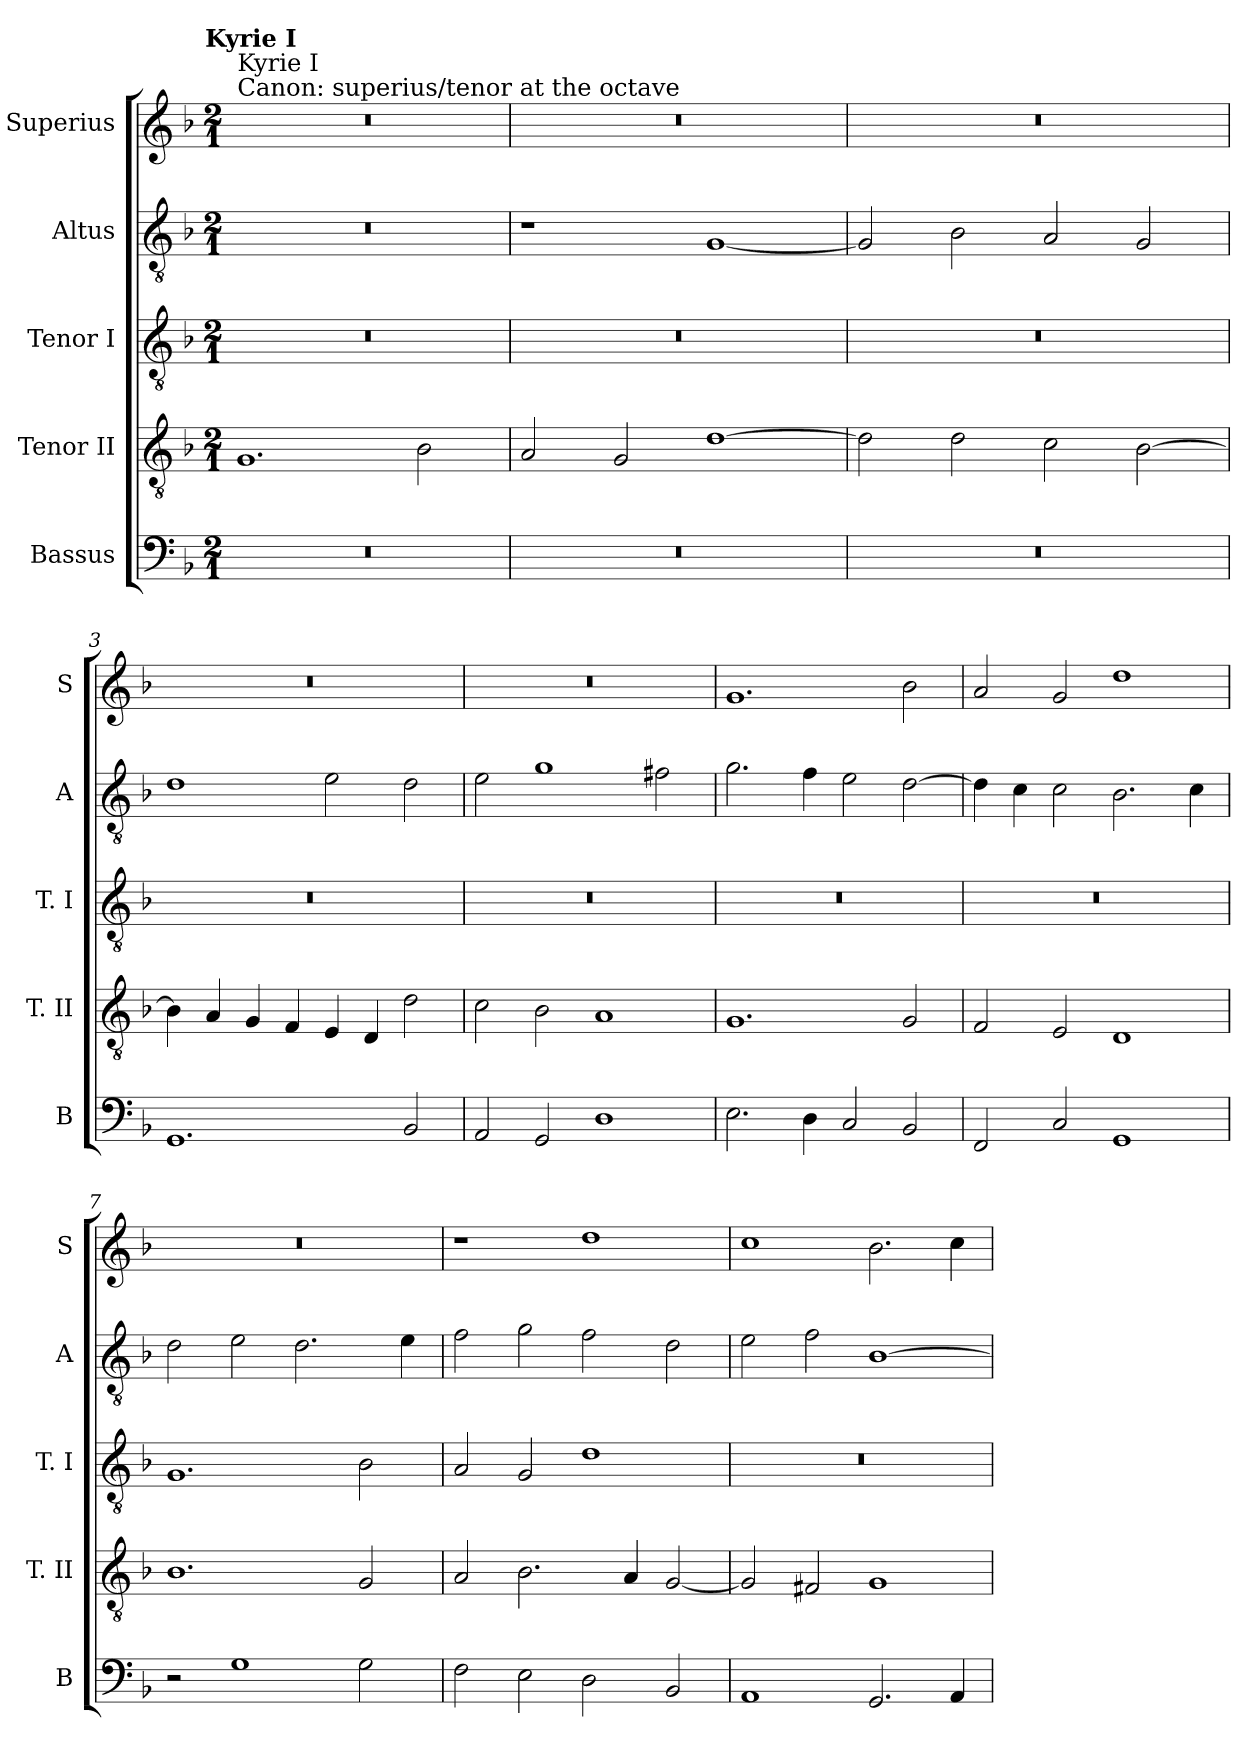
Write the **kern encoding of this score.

**kern	**kern	**kern	**kern	**kern
*part5	*part4	*part3	*part2	*part1
*staff5	*staff4	*staff3	*staff2	*staff1
*I"Bassus	*I"Tenor II	*I"Tenor I	*I"Altus	*I"Superius
*I'B	*I'T. II	*I'T. I	*I'A	*I'S
*clefF4	*clefGv2	*clefGv2	*clefGv2	*clefG2
*k[b-]	*k[b-]	*k[b-]	*k[b-]	*k[b-]
!!LO:TX:omd:t=Kyrie I
*M2/1	*M2/1	*M2/1	*M2/1	*M2/1
=	=	=	=	=
!	!	!	!	!LO:TX:a:t=Canon&colon; superius/tenor at the octave
!	!	!	!	!LO:TX:a:t=Kyrie I
0r	1.G	0r	0r	0r
.	2B-	.	.	.
=1	=1	=1	=1	=1
0r	2A	0r	1r	0r
.	2G	.	.	.
.	[1d	.	[1G	.
=2	=2	=2	=2	=2
0r	2d]	0r	2G]	0r
.	2d	.	2B-	.
.	2c	.	2A	.
.	[2B-	.	2G	.
=3	=3	=3	=3	=3
1.GG	4B-]	0r	1d	0r
.	4A	.	.	.
.	4G	.	.	.
.	4F	.	.	.
.	4E	.	2e	.
.	4D	.	.	.
2BB-	2d	.	2d	.
=4	=4	=4	=4	=4
2AA	2c	0r	2e	0r
2GG	2B-	.	1g	.
1D	1A	.	.	.
.	.	.	2f#X	.
=5	=5	=5	=5	=5
2.E	1.G	0r	2.g	1.g
4D	.	.	4f	.
2C	.	.	2e	.
2BB-	2G	.	[2d	2b-
=6	=6	=6	=6	=6
2FF	2F	0r	4d]	2a
.	.	.	4c	.
2C	2E	.	2c	2g
1GG	1D	.	2.B-	1dd
.	.	.	4c	.
=7	=7	=7	=7	=7
2r	1.B-	1.G	2d	0r
1G	.	.	2e	.
.	.	.	2.d	.
2G	2G	2B-	.	.
.	.	.	4e	.
=8	=8	=8	=8	=8
2F	2A	2A	2f	1r
2E	2.B-	2G	2g	.
2D	.	1d	2f	1dd
.	4A	.	.	.
2BB-	[2G	.	2d	.
=9	=9	=9	=9	=9
1AA	2G]	0r	2e	1cc
.	2F#X	.	2f	.
2.GG	1G	.	[1B-	2.b-
4AA	.	.	.	4cc
=	=	=	=	=
*-	*-	*-	*-	*-
